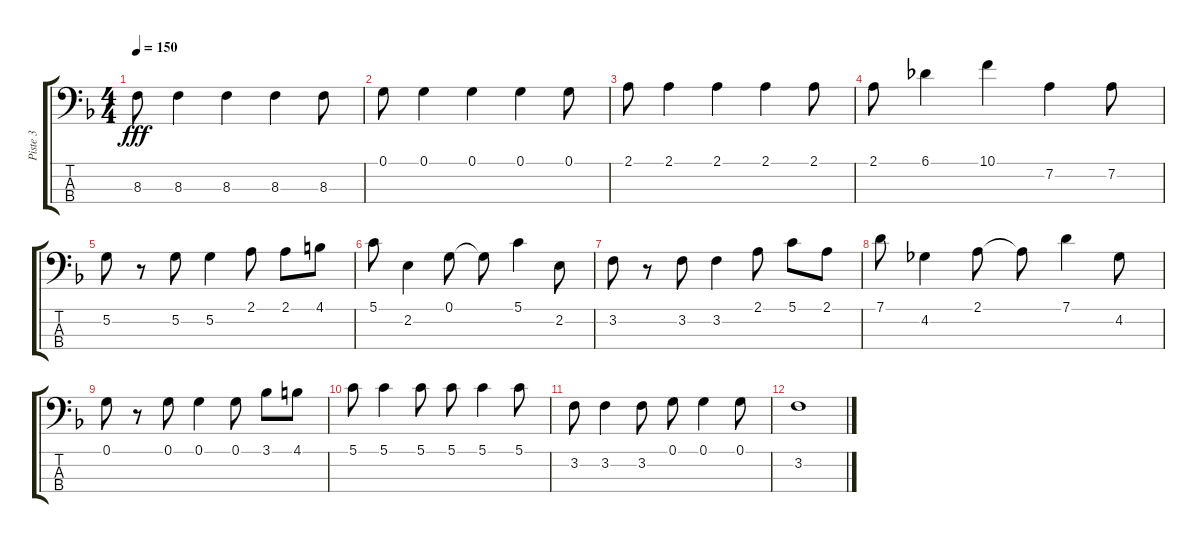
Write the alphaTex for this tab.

\track ("Piste 3" "Piste 3") {instrument electricbassfinger}
\staff {score tabs}
\tuning (G2 D2 A1 E1) {hide}
\ts (4 4)
\tempo 150
\clef f4
\ks f
8.3.8{dy fff} 8.3.4 8.3.4 8.3.4 8.3.8 |
0.1.8 0.1.4 0.1.4 0.1.4 0.1.8 |
2.1.8 2.1.4 2.1.4 2.1.4 2.1.8 |
2.1.8 6.1.4 10.1.4 7.2.4 7.2.8 |
5.2.8 r.8 5.2.8 5.2.4 2.1.8 2.1.8 4.1.8 |
5.1.8 2.2.4 0.1.8 0.1{t}.8 5.1.4 2.2.8 |
3.2.8 r.8 3.2.8 3.2.4 2.1.8 5.1.8 2.1.8 |
7.1.8 4.2.4 2.1.8 2.1{t}.8 7.1.4 4.2.8 |
0.1.8 r.8 0.1.8 0.1.4 0.1.8 3.1.8 4.1.8 |
5.1.8 5.1.4 5.1.8 5.1.8 5.1.4 5.1.8 |
3.2.8 3.2.4 3.2.8 0.1.8 0.1.4 0.1.8 |
3.2.1
